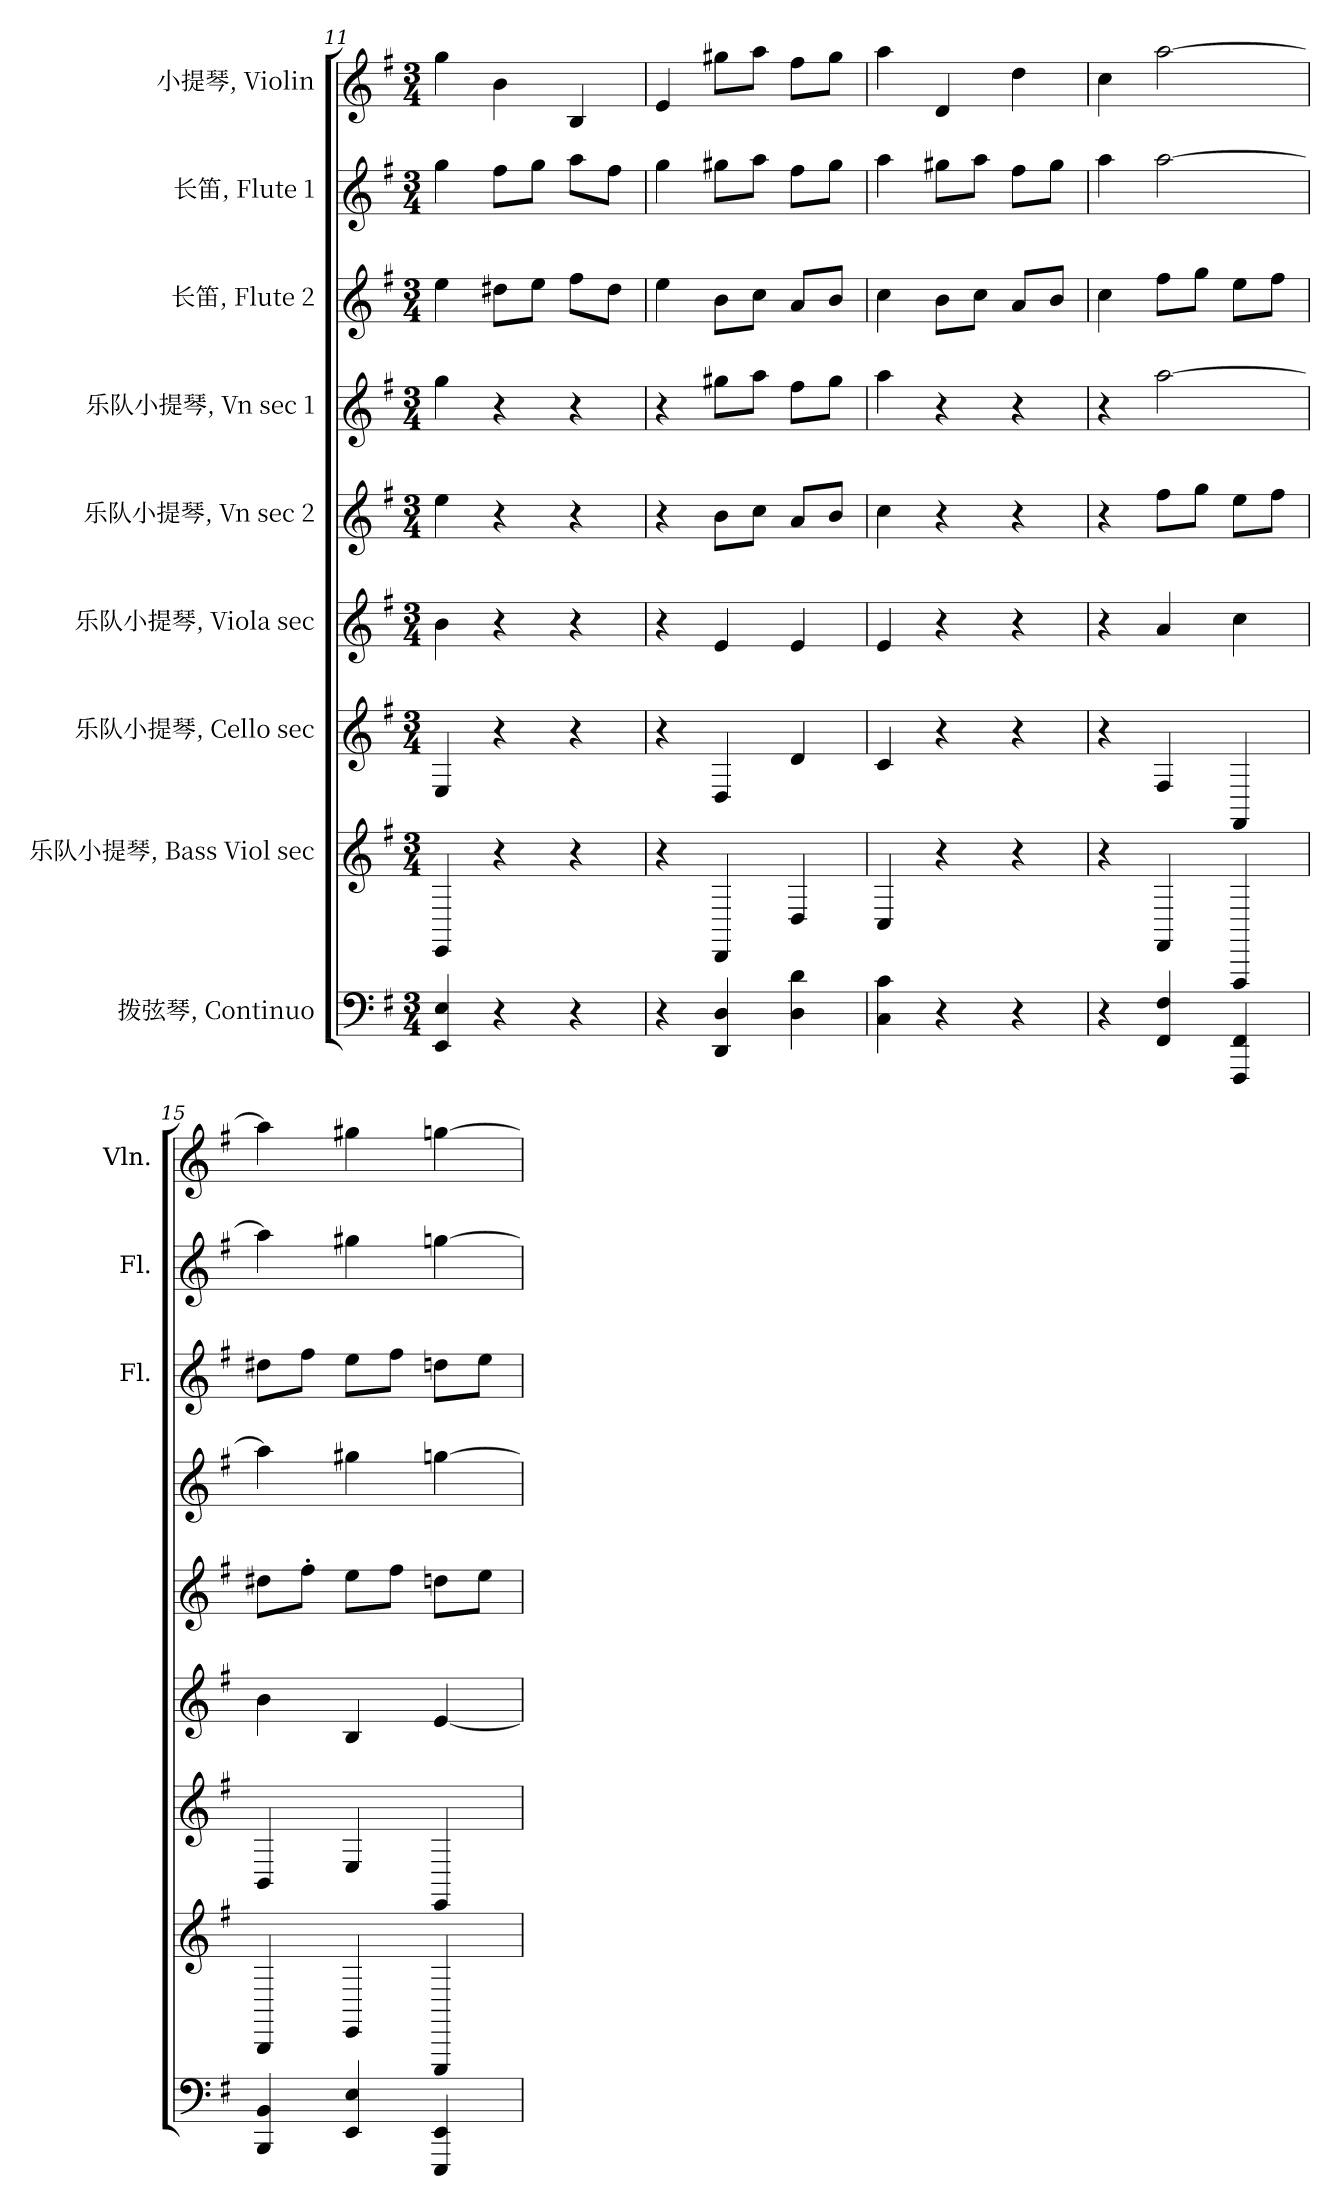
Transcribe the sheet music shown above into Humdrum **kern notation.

**kern	**kern	**kern	**kern	**kern	**kern	**kern	**kern	**kern
*part9	*part8	*part7	*part6	*part5	*part4	*part3	*part2	*part1
*staff9	*staff8	*staff7	*staff6	*staff5	*staff4	*staff3	*staff2	*staff1
*I"拨弦琴, Continuo	*I"乐队小提琴, Bass Viol sec	*I"乐队小提琴, Cello sec	*I"乐队小提琴, Viola sec	*I"乐队小提琴, Vn sec 2	*I"乐队小提琴, Vn sec 1	*I"长笛, Flute 2	*I"长笛, Flute 1	*I"小提琴, Violin
*	*	*	*	*	*	*I'Fl.	*I'Fl.	*I'Vln.
!!LO:PB:g=z
*clefF4	*clefG2	*clefG2	*clefG2	*clefG2	*clefG2	*clefG2	*clefG2	*clefG2
*k[f#]	*k[f#]	*k[f#]	*k[f#]	*k[f#]	*k[f#]	*k[f#]	*k[f#]	*k[f#]
*M3/4	*M3/4	*M3/4	*M3/4	*M3/4	*M3/4	*M3/4	*M3/4	*M3/4
=11	=11	=11	=11	=11	=11	=11	=11	=11
4EE/ 4E/	4EE/	4E/	4b\	4ee\	4gg\	4ee\	4gg\	4gg\
4r	4r	4r	4r	4r	4r	8dd#X\L	8ff#\L	4b\
.	.	.	.	.	.	8ee\J	8gg\J	.
4r	4r	4r	4r	4r	4r	8ff#\L	8aa\L	4B/
.	.	.	.	.	.	8dd#\J	8ff#\J	.
=12	=12	=12	=12	=12	=12	=12	=12	=12
4r	4r	4r	4r	4r	4r	4ee\	4gg\	4e/
4DD/ 4D/	4DD/	4D/	4e/	8b\L	8gg#X\L	8b\L	8gg#X\L	8gg#X\L
.	.	.	.	8cc\J	8aa\J	8cc\J	8aa\J	8aa\J
4D\ 4d\	4D/	4d/	4e/	8a/L	8ff#\L	8a/L	8ff#\L	8ff#\L
.	.	.	.	8b/J	8gg#\J	8b/J	8gg#\J	8gg#\J
=13	=13	=13	=13	=13	=13	=13	=13	=13
4C\ 4c\	4C/	4c/	4e/	4cc\	4aa\	4cc\	4aa\	4aa\
4r	4r	4r	4r	4r	4r	8b\L	8gg#X\L	4d/
.	.	.	.	.	.	8cc\J	8aa\J	.
4r	4r	4r	4r	4r	4r	8a/L	8ff#\L	4dd\
.	.	.	.	.	.	8b/J	8gg#\J	.
=14	=14	=14	=14	=14	=14	=14	=14	=14
4r	4r	4r	4r	4r	4r	4cc\	4aa\	4cc\
4FF#/ 4F#/	4FF#/	4F#/	4a/	8ff#\L	[2aa\	8ff#\L	[2aa\	[2aa\
.	.	.	.	8gg\J	.	8gg\J	.	.
4FFF#/ 4FF#/	4FFF#/	4FF#/	4cc\	8ee\L	.	8ee\L	.	.
.	.	.	.	8ff#\J	.	8ff#\J	.	.
=15	=15	=15	=15	=15	=15	=15	=15	=15
4BBB/ 4BB/	4BBB/	4BB/	4b\	8dd#X\L	4aa\]	8dd#X\L	4aa\]	4aa\]
.	.	.	.	8ff#'\J	.	8ff#\J	.	.
4EE/ 4E/	4EE/	4E/	4B/	8ee\L	4gg#X\	8ee\L	4gg#X\	4gg#X\
.	.	.	.	8ff#\J	.	8ff#\J	.	.
4EEE/ 4EE/	4EEE/	4EE/	[4e/	8ddn\L	[4ggn\	8ddn\L	[4ggn\	[4ggn\
.	.	.	.	8ee\J	.	8ee\J	.	.
=	=	=	=	=	=	=	=	=
*-	*-	*-	*-	*-	*-	*-	*-	*-
